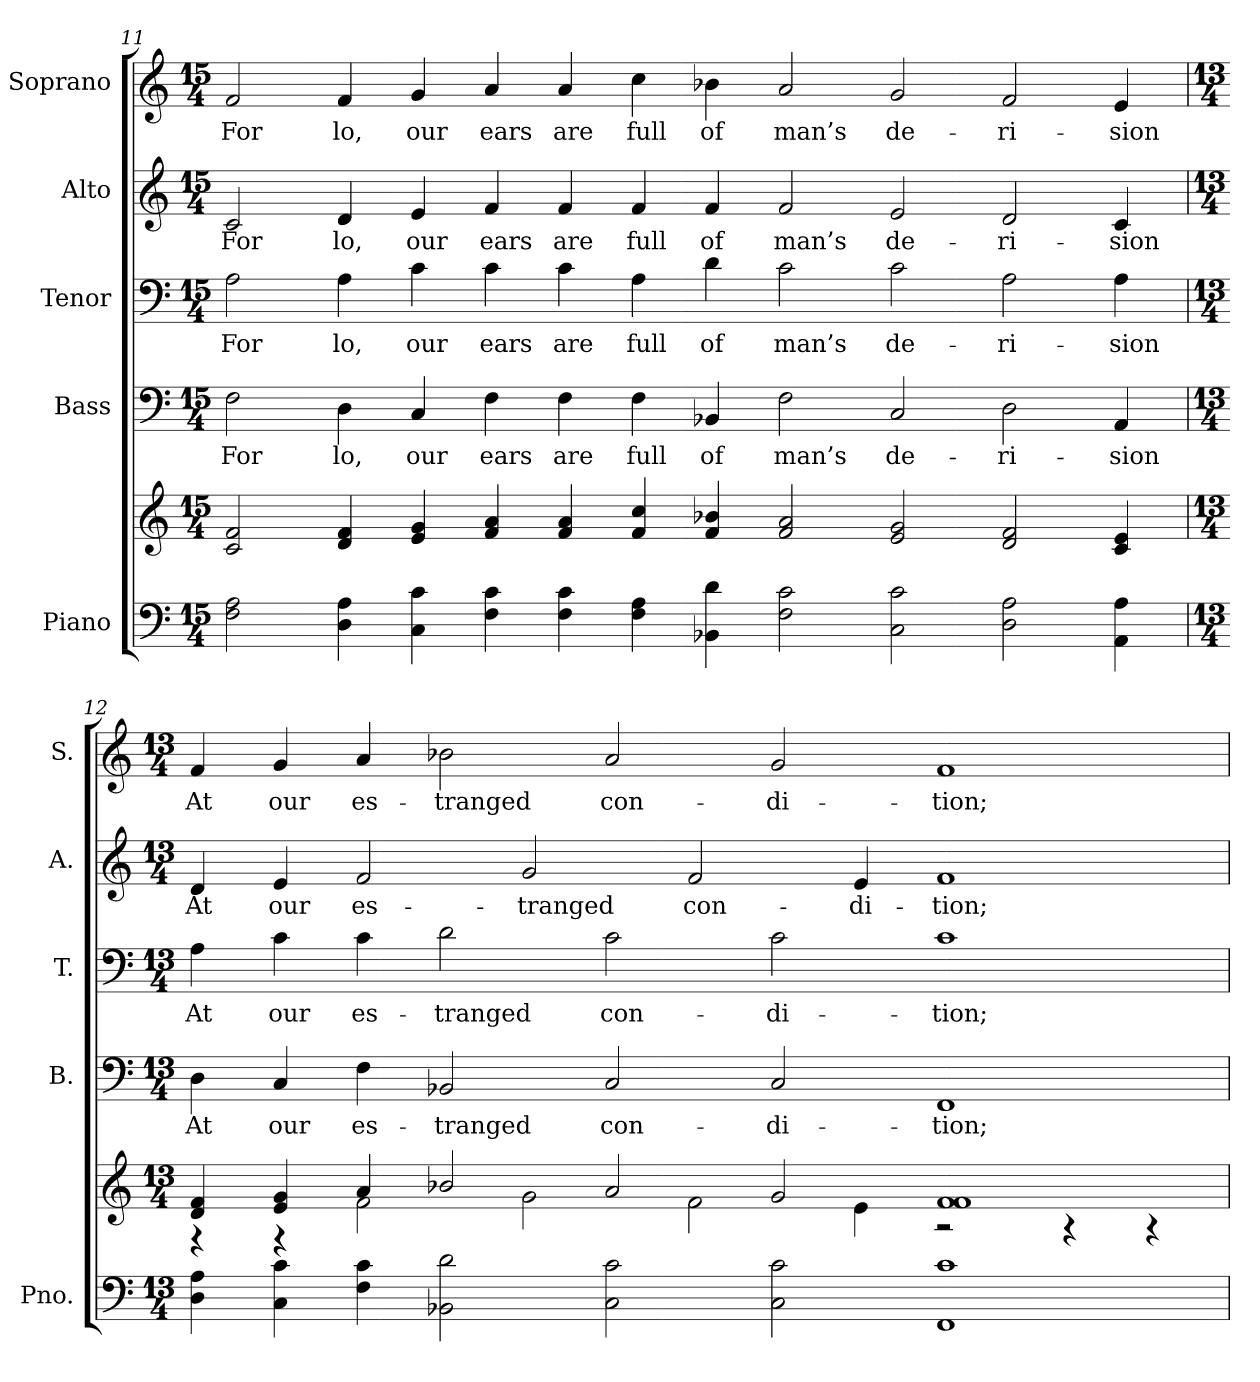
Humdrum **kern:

**kern	**kern	**kern	**text	**kern	**text	**kern	**text	**kern	**text
*part5	*part5	*part4	*part4	*part3	*part3	*part2	*part2	*part1	*part1
*staff6	*staff5	*staff4	*staff4	*staff3	*staff3	*staff2	*staff2	*staff1	*staff1
*I"Piano	*	*I"Bass	*	*I"Tenor	*	*I"Alto	*	*I"Soprano	*
*I'Pno.	*	*I'B.	*	*I'T.	*	*I'A.	*	*I'S.	*
!!LO:PB:g=z
*clefF4	*clefG2	*clefF4	*	*clefF4	*	*clefG2	*	*clefG2	*
*k[]	*k[]	*k[]	*	*k[]	*	*k[]	*	*k[]	*
*C:	*C:	*C:	*	*C:	*	*C:	*	*C:	*
*M15/4	*M15/4	*M15/4	*	*M15/4	*	*M15/4	*	*M15/4	*
=11	=11	=11	=11	=11	=11	=11	=11	=11	=11
!	!	!	!LO:LY:b:color=#000000	!	!	!	!	!	!
!	!	!	!	!	!LO:LY:b:color=#000000	!	!	!	!
!	!	!	!	!	!	!	!LO:LY:b:color=#000000	!	!
!	!	!	!	!	!	!	!	!	!LO:LY:b:color=#000000
2Fi\ 2Ai	2ci/ 2fi	2Fi\	For	2Ai\	For	2ci/	For	2fi/	For
!	!	!	!LO:LY:b:color=#000000	!	!	!	!	!	!
!	!	!	!	!	!LO:LY:b:color=#000000	!	!	!	!
!	!	!	!	!	!	!	!LO:LY:b:color=#000000	!	!
!	!	!	!	!	!	!	!	!	!LO:LY:b:color=#000000
4Di\ 4Ai	4di/ 4fi	4Di\	lo,	4Ai\	lo,	4di/	lo,	4fi/	lo,
!	!	!	!LO:LY:b:color=#000000	!	!	!	!	!	!
!	!	!	!	!	!LO:LY:b:color=#000000	!	!	!	!
!	!	!	!	!	!	!	!LO:LY:b:color=#000000	!	!
!	!	!	!	!	!	!	!	!	!LO:LY:b:color=#000000
4Ci\ 4ci	4ei/ 4gi	4Ci/	our	4ci\	our	4ei/	our	4gi/	our
!	!	!	!LO:LY:b:color=#000000	!	!	!	!	!	!
!	!	!	!	!	!LO:LY:b:color=#000000	!	!	!	!
!	!	!	!	!	!	!	!LO:LY:b:color=#000000	!	!
!	!	!	!	!	!	!	!	!	!LO:LY:b:color=#000000
4Fi\ 4ci	4fi/ 4ai	4Fi\	ears	4ci\	ears	4fi/	ears	4ai/	ears
!	!	!	!LO:LY:b:color=#000000	!	!	!	!	!	!
!	!	!	!	!	!LO:LY:b:color=#000000	!	!	!	!
!	!	!	!	!	!	!	!LO:LY:b:color=#000000	!	!
!	!	!	!	!	!	!	!	!	!LO:LY:b:color=#000000
4Fi\ 4ci	4fi/ 4ai	4Fi\	are	4ci\	are	4fi/	are	4ai/	are
!	!	!	!LO:LY:b:color=#000000	!	!	!	!	!	!
!	!	!	!	!	!LO:LY:b:color=#000000	!	!	!	!
!	!	!	!	!	!	!	!LO:LY:b:color=#000000	!	!
!	!	!	!	!	!	!	!	!	!LO:LY:b:color=#000000
4Fi\ 4Ai	4fi/ 4cci	4Fi\	full	4Ai\	full	4fi/	full	4cci\	full
!	!	!	!LO:LY:b:color=#000000	!	!	!	!	!	!
!	!	!	!	!	!LO:LY:b:color=#000000	!	!	!	!
!	!	!	!	!	!	!	!LO:LY:b:color=#000000	!	!
!	!	!	!	!	!	!	!	!	!LO:LY:b:color=#000000
4BB-Xi\ 4di	4fi/ 4b-Xi	4BB-Xi/	of	4di\	of	4fi/	of	4b-Xi\	of
!	!	!	!LO:LY:b:color=#000000	!	!	!	!	!	!
!	!	!	!	!	!LO:LY:b:color=#000000	!	!	!	!
!	!	!	!	!	!	!	!LO:LY:b:color=#000000	!	!
!	!	!	!	!	!	!	!	!	!LO:LY:b:color=#000000
2Fi\ 2ci	2fi/ 2ai	2Fi\	man’s	2ci\	man’s	2fi/	man’s	2ai/	man’s
!	!	!	!LO:LY:b:color=#000000	!	!	!	!	!	!
!	!	!	!	!	!LO:LY:b:color=#000000	!	!	!	!
!	!	!	!	!	!	!	!LO:LY:b:color=#000000	!	!
!	!	!	!	!	!	!	!	!	!LO:LY:b:color=#000000
2Ci\ 2ci	2ei/ 2gi	2Ci/	de-	2ci\	de-	2ei/	de-	2gi/	de-
!	!	!	!LO:LY:b:color=#000000	!	!	!	!	!	!
!	!	!	!	!	!LO:LY:b:color=#000000	!	!	!	!
!	!	!	!	!	!	!	!LO:LY:b:color=#000000	!	!
!	!	!	!	!	!	!	!	!	!LO:LY:b:color=#000000
2Di\ 2Ai	2di/ 2fi	2Di\	-ri-	2Ai\	-ri-	2di/	-ri-	2fi/	-ri-
!	!	!	!LO:LY:b:color=#000000	!	!	!	!	!	!
!	!	!	!	!	!LO:LY:b:color=#000000	!	!	!	!
!	!	!	!	!	!	!	!LO:LY:b:color=#000000	!	!
!	!	!	!	!	!	!	!	!	!LO:LY:b:color=#000000
4AAi\ 4Ai	4ci/ 4ei	4AAi/	-sion	4Ai\	-sion	4ci/	-sion	4ei/	-sion
!!LO:PB:g=z
=12	=12	=12	=12	=12	=12	=12	=12	=12	=12
*M13/4	*M13/4	*M13/4	*	*M13/4	*	*M13/4	*	*M13/4	*
*	*^	*	*	*	*	*	*	*	*
!	!	!	!	!LO:LY:b:color=#000000	!	!	!	!	!	!
!	!	!	!	!	!	!LO:LY:b:color=#000000	!	!	!	!
!	!	!	!	!	!	!	!	!LO:LY:b:color=#000000	!	!
!	!	!	!	!	!	!	!	!	!	!LO:LY:b:color=#000000
4Di\ 4Ai	4di/ 4fi	4r	4Di\	At	4Ai\	At	4di/	At	4fi/	At
!	!	!	!	!LO:LY:b:color=#000000	!	!	!	!	!	!
!	!	!	!	!	!	!LO:LY:b:color=#000000	!	!	!	!
!	!	!	!	!	!	!	!	!LO:LY:b:color=#000000	!	!
!	!	!	!	!	!	!	!	!	!	!LO:LY:b:color=#000000
4Ci\ 4ci	4ei/ 4gi	4r	4Ci/	our	4ci\	our	4ei/	our	4gi/	our
!	!	!	!	!LO:LY:b:color=#000000	!	!	!	!	!	!
!	!	!	!	!	!	!LO:LY:b:color=#000000	!	!	!	!
!	!	!	!	!	!	!	!	!LO:LY:b:color=#000000	!	!
!	!	!	!	!	!	!	!	!	!	!LO:LY:b:color=#000000
4Fi\ 4ci	4ai/	2fi\	4Fi\	es-	4ci\	es-	2fi/	es-	4ai/	es-
!	!	!	!	!LO:LY:b:color=#000000	!	!	!	!	!	!
!	!	!	!	!	!	!LO:LY:b:color=#000000	!	!	!	!
!	!	!	!	!	!	!	!	!	!	!LO:LY:b:color=#000000
2BB-Xi\ 2di	2b-Xi/	.	2BB-Xi/	-tranged	2di\	-tranged	.	.	2b-Xi\	-tranged
!	!	!	!	!	!	!	!	!LO:LY:b:color=#000000	!	!
.	.	2gi\	.	.	.	.	2gi/	-tranged	.	.
!	!	!	!	!LO:LY:b:color=#000000	!	!	!	!	!	!
!	!	!	!	!	!	!LO:LY:b:color=#000000	!	!	!	!
!	!	!	!	!	!	!	!	!	!	!LO:LY:b:color=#000000
2Ci\ 2ci	2ai/	.	2Ci/	con-	2ci\	con-	.	.	2ai/	con-
!	!	!	!	!	!	!	!	!LO:LY:b:color=#000000	!	!
.	.	2fi\	.	.	.	.	2fi/	con-	.	.
!	!	!	!	!LO:LY:b:color=#000000	!	!	!	!	!	!
!	!	!	!	!	!	!LO:LY:b:color=#000000	!	!	!	!
!	!	!	!	!	!	!	!	!	!	!LO:LY:b:color=#000000
2Ci\ 2ci	2gi/	.	2Ci/	-di-	2ci\	-di-	.	.	2gi/	-di-
!	!	!	!	!	!	!	!	!LO:LY:b:color=#000000	!	!
.	.	4ei\	.	.	.	.	4ei/	-di-	.	.
!	!	!	!	!LO:LY:b:color=#000000	!	!	!	!	!	!
!	!	!	!	!	!	!LO:LY:b:color=#000000	!	!	!	!
!	!	!	!	!	!	!	!	!LO:LY:b:color=#000000	!	!
!	!	!	!	!	!	!	!	!	!	!LO:LY:b:color=#000000
1FFi 1ci	1fi 1fi	2r	1FFi	-tion;	1ci	-tion;	1fi	-tion;	1fi	-tion;
.	.	4r	.	.	.	.	.	.	.	.
.	.	4r	.	.	.	.	.	.	.	.
*	*v	*v	*	*	*	*	*	*	*	*
=	=	=	=	=	=	=	=	=	=
*-	*-	*-	*-	*-	*-	*-	*-	*-	*-
